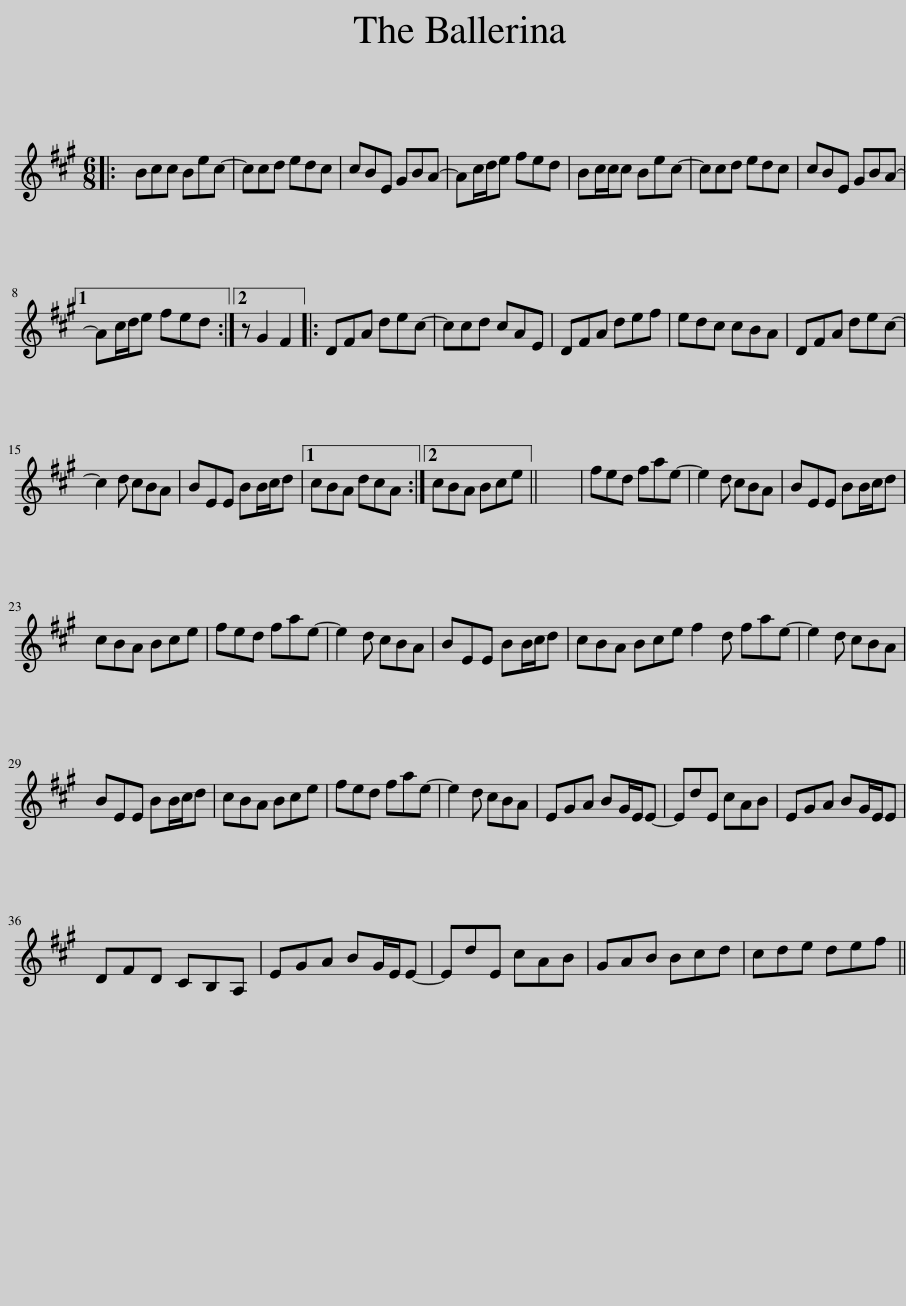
X:1
L:1/8
M:6/8
I:linebreak $
K:A
V:1 treble
V:1
|: Bcc Bec- | ccd edc | cBE GBA- | Ac/d/e fed | Bc/c/c Bec- | %5
 ccd edc | cBE GBA- |1$ Ac/d/e fed :|2 z G2 F2 |: DFA dec- | %10
 ccd cAE | DFA def | edc cBA | DFA dec- |$ c2 d cBA | %15
 BEE BB/c/d |1 cBA dcA :|2 cBA Bce || x6 | fed fae- | %20
 e2 d cBA | BEE BB/c/d |$ cBA Bce | fed fae- | e2 d cBA | %25
 BEE BB/c/d | cBA Bce f2 d fae- | e2 d cBA |$ BEE BB/c/d | cBA Bce | %30
 fed fae- | e2 d cBA | EGA BG/E/E- | EdE cAB | EGA BG/E/E |$ %35
 DFD CB,A, | EGA BG/E/E- | EdE cAB | GAB Bcd | cde def || %40
